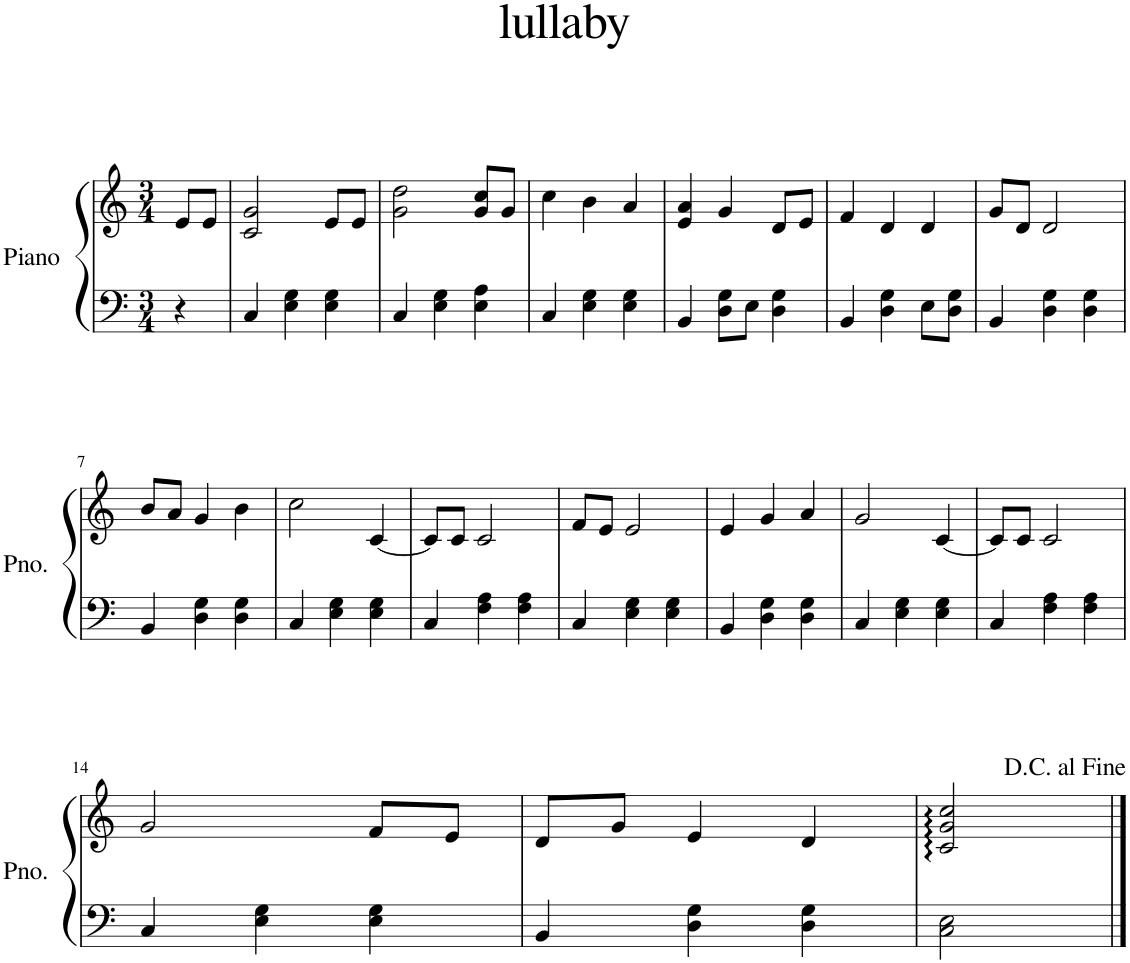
**kern	**kern
*part1	*part1
*staff2	*staff1
*I"Piano	*
*I'Pno.	*
*clefF4	*clefG2
*k[]	*k[]
*M3/4	*M3/4
=	=
4r	8e/L
.	8e/J
=1	=1
4C/	2c/ 2g/
4E\ 4G\	.
4E\ 4G\	8e/L
.	8e/J
=2	=2
4C/	2g\ 2dd\
4E\ 4G\	.
4E\ 4A\	8g/ 8cc/L
.	8g/J
=3	=3
4C/	4cc\
4E\ 4G\	4b\
4E\ 4G\	4a/
=4	=4
4BB/	4e/ 4a/
8D\ 8G\L	4g/
8E\J	.
4D\ 4G\	8d/L
.	8e/J
=5	=5
4BB/	4f/
4D\ 4G\	4d/
8E\L	4d/
8D\ 8G\J	.
=6	=6
4BB/	8g/L
.	8d/J
4D\ 4G\	2d/
4D\ 4G\	.
!!LO:LB:g=z
=7	=7
4BB/	8b/L
.	8a/J
4D\ 4G\	4g/
4D\ 4G\	4b\
=8	=8
4C/	2cc\
4E\ 4G\	.
4E\ 4G\	[4c/
=9	=9
4C/	8c/L]
.	8c/J
4F\ 4A\	2c/
4F\ 4A\	.
=10	=10
4C/	8f/L
.	8e/J
4E\ 4G\	2e/
4E\ 4G\	.
=11	=11
4BB/	4e/
4D\ 4G\	4g/
4D\ 4G\	4a/
=12	=12
4C/	2g/
4E\ 4G\	.
4E\ 4G\	[4c/
=13	=13
4C/	8c/L]
.	8c/J
4F\ 4A\	2c/
4F\ 4A\	.
!!LO:LB:g=z
=14	=14
4C/	2g/
4E\ 4G\	.
4E\ 4G\	8f/L
.	8e/J
=15	=15
4BB/	8d/L
.	8g/J
4D\ 4G\	4e/
4D\ 4G\	4d/
=16	=16
2C\ 2E\	2c/: 2g/: 2cc/:
==	==
*-	*-
